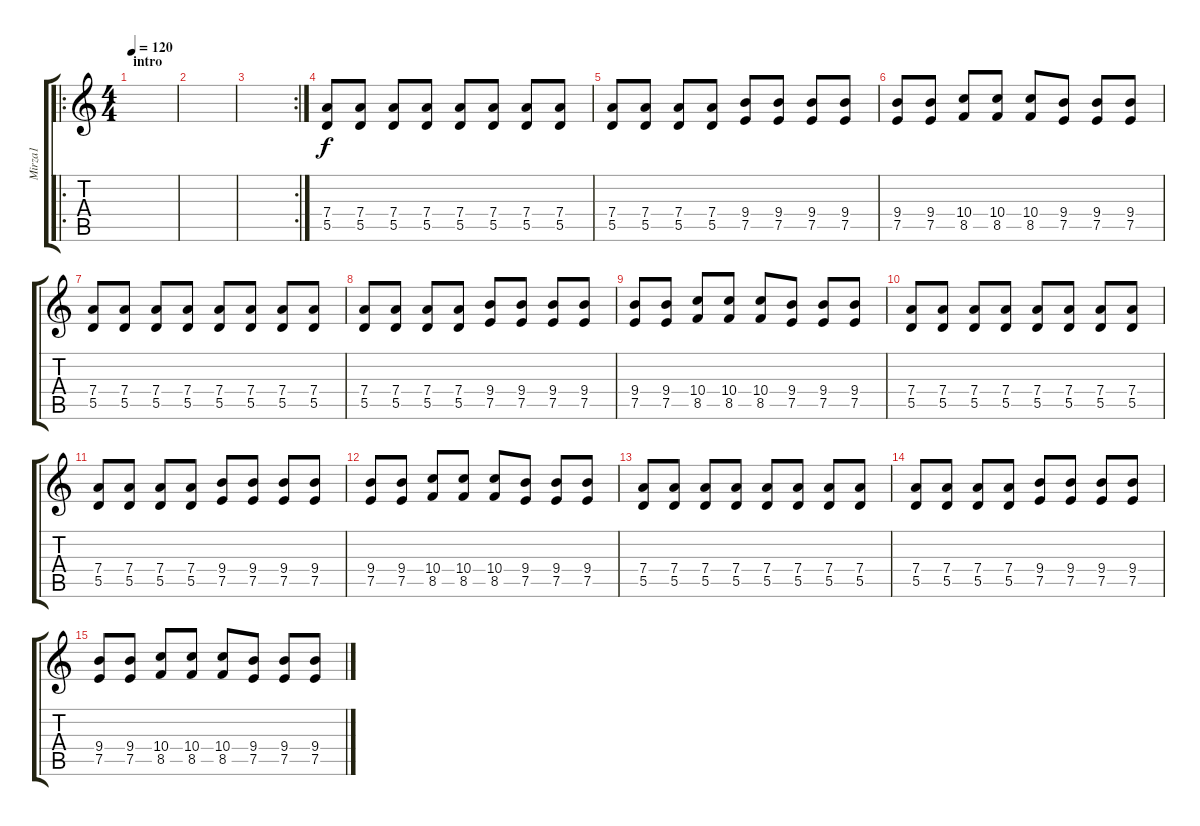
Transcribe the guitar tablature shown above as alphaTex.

\track ("Mirza1" "Mirza1") {instrument electricguitarmuted}
\staff {score tabs}
\tuning (E4 B3 G3 D3 A2 E2) {hide}
\ro
\ts (4 4)
\section ("" "intro")
\tempo 120
\clef g2
\ks c
|
|
\rc 2
|
(7.4 5.5).8 (7.4 5.5).8 (7.4 5.5).8 (7.4 5.5).8 (7.4 5.5).8 (7.4 5.5).8 (7.4 5.5).8 (7.4 5.5).8 |
(7.4 5.5).8 (7.4 5.5).8 (7.4 5.5).8 (7.4 5.5).8 (9.4 7.5).8 (9.4 7.5).8 (9.4 7.5).8 (9.4 7.5).8 |
(9.4 7.5).8 (9.4 7.5).8 (10.4 8.5).8 (10.4 8.5).8 (10.4 8.5).8 (9.4 7.5).8 (9.4 7.5).8 (9.4 7.5).8 |
(7.4 5.5).8 (7.4 5.5).8 (7.4 5.5).8 (7.4 5.5).8 (7.4 5.5).8 (7.4 5.5).8 (7.4 5.5).8 (7.4 5.5).8 |
(7.4 5.5).8 (7.4 5.5).8 (7.4 5.5).8 (7.4 5.5).8 (9.4 7.5).8 (9.4 7.5).8 (9.4 7.5).8 (9.4 7.5).8 |
(9.4 7.5).8 (9.4 7.5).8 (10.4 8.5).8 (10.4 8.5).8 (10.4 8.5).8 (9.4 7.5).8 (9.4 7.5).8 (9.4 7.5).8 |
(7.4 5.5).8 (7.4 5.5).8 (7.4 5.5).8 (7.4 5.5).8 (7.4 5.5).8 (7.4 5.5).8 (7.4 5.5).8 (7.4 5.5).8 |
(7.4 5.5).8 (7.4 5.5).8 (7.4 5.5).8 (7.4 5.5).8 (9.4 7.5).8 (9.4 7.5).8 (9.4 7.5).8 (9.4 7.5).8 |
(9.4 7.5).8 (9.4 7.5).8 (10.4 8.5).8 (10.4 8.5).8 (10.4 8.5).8 (9.4 7.5).8 (9.4 7.5).8 (9.4 7.5).8 |
(7.4 5.5).8 (7.4 5.5).8 (7.4 5.5).8 (7.4 5.5).8 (7.4 5.5).8 (7.4 5.5).8 (7.4 5.5).8 (7.4 5.5).8 |
(7.4 5.5).8 (7.4 5.5).8 (7.4 5.5).8 (7.4 5.5).8 (9.4 7.5).8 (9.4 7.5).8 (9.4 7.5).8 (9.4 7.5).8 |
(9.4 7.5).8 (9.4 7.5).8 (10.4 8.5).8 (10.4 8.5).8 (10.4 8.5).8 (9.4 7.5).8 (9.4 7.5).8 (9.4 7.5).8
